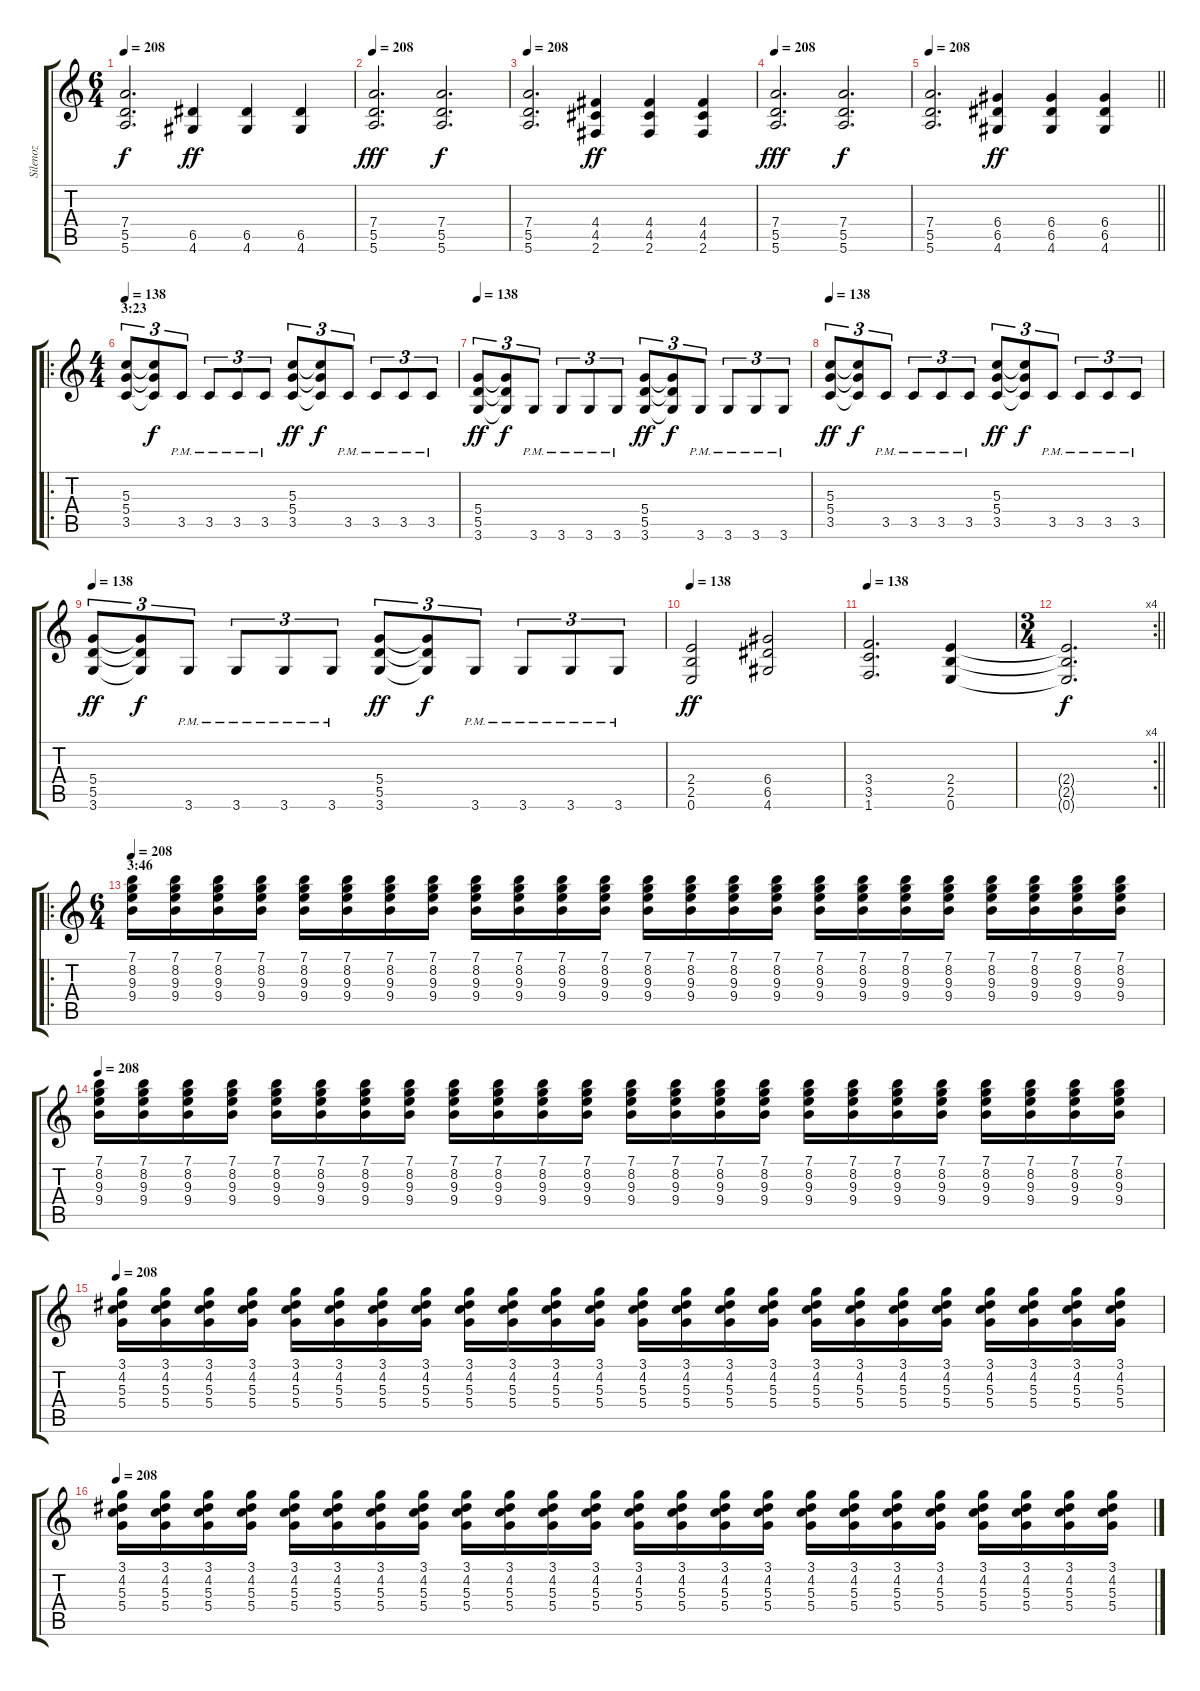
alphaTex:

\track ("Silenoz" "Silenoz") {instrument distortionguitar}
\staff {score tabs}
\tuning (E4 B3 G3 D3 A2 E2) {hide}
\ts (6 4)
\tempo 208
\clef g2
\ks c
(7.4 5.5 5.6).2{d dy f} (6.5 4.6).4{dy ff} (6.5 4.6).4 (6.5 4.6).4 |
\tempo 208
(7.4 5.5 5.6).2{d dy fff} (7.4 5.5 5.6).2{d dy f} |
\tempo 208
(7.4 5.5 5.6).2{d} (4.4 4.5 2.6).4{dy ff} (4.4 4.5 2.6).4 (4.4 4.5 2.6).4 |
\tempo 208
(7.4 5.5 5.6).2{d dy fff} (7.4 5.5 5.6).2{d dy f} |
\tempo 208
\barLineRight lightlight
(7.4 5.5 5.6).2{d} (6.4 6.5 4.6).4{dy ff} (6.4 6.5 4.6).4 (6.4 6.5 4.6).4 |
\ro
\ts (4 4)
\section ("" "3:23")
\tempo 138
(5.3 5.4 3.5).8{tu (3 2)} (5.3{t} 5.4{t} 3.5{t}).8{tu (3 2) dy f} 3.5{pm}.8{tu (3 2)} 3.5{pm}.8{tu (3 2)} 3.5{pm}.8{tu (3 2)} 3.5{pm}.8{tu (3 2)} (5.3 5.4 3.5).8{tu (3 2) dy ff} (5.3{t} 5.4{t} 3.5{t}).8{tu (3 2) dy f} 3.5{pm}.8{tu (3 2)} 3.5{pm}.8{tu (3 2)} 3.5{pm}.8{tu (3 2)} 3.5{pm}.8{tu (3 2)} |
\tempo 138
(5.4 5.5 3.6).8{tu (3 2) dy ff} (5.4{t} 5.5{t} 3.6{t}).8{tu (3 2) dy f} 3.6{pm}.8{tu (3 2)} 3.6{pm}.8{tu (3 2)} 3.6{pm}.8{tu (3 2)} 3.6{pm}.8{tu (3 2)} (5.4 5.5 3.6).8{tu (3 2) dy ff} (5.4{t} 5.5{t} 3.6{t}).8{tu (3 2) dy f} 3.6{pm}.8{tu (3 2)} 3.6{pm}.8{tu (3 2)} 3.6{pm}.8{tu (3 2)} 3.6{pm}.8{tu (3 2)} |
\tempo 138
(5.3 5.4 3.5).8{tu (3 2) dy ff} (5.3{t} 5.4{t} 3.5{t}).8{tu (3 2) dy f} 3.5{pm}.8{tu (3 2)} 3.5{pm}.8{tu (3 2)} 3.5{pm}.8{tu (3 2)} 3.5{pm}.8{tu (3 2)} (5.3 5.4 3.5).8{tu (3 2) dy ff} (5.3{t} 5.4{t} 3.5{t}).8{tu (3 2) dy f} 3.5{pm}.8{tu (3 2)} 3.5{pm}.8{tu (3 2)} 3.5{pm}.8{tu (3 2)} 3.5{pm}.8{tu (3 2)} |
\tempo 138
(5.4 5.5 3.6).8{tu (3 2) dy ff} (5.4{t} 5.5{t} 3.6{t}).8{tu (3 2) dy f} 3.6{pm}.8{tu (3 2)} 3.6{pm}.8{tu (3 2)} 3.6{pm}.8{tu (3 2)} 3.6{pm}.8{tu (3 2)} (5.4 5.5 3.6).8{tu (3 2) dy ff} (5.4{t} 5.5{t} 3.6{t}).8{tu (3 2) dy f} 3.6{pm}.8{tu (3 2)} 3.6{pm}.8{tu (3 2)} 3.6{pm}.8{tu (3 2)} 3.6{pm}.8{tu (3 2)} |
\tempo 138
(2.4 2.5 0.6).2{dy ff} (6.4 6.5 4.6).2 |
\tempo 138
(3.4 3.5 1.6).2{d} (2.4 2.5 0.6).4 |
\rc 4
\ts (3 4)
\barLineRight lightlight
(2.4{t} 2.5{t} 0.6{t}).2{d dy f} |
\ro
\ts (6 4)
\section ("" "3:46")
\tempo 208
(7.1 8.2 9.3 9.4).16 (7.1 8.2 9.3 9.4).16 (7.1 8.2 9.3 9.4).16 (7.1 8.2 9.3 9.4).16 (7.1 8.2 9.3 9.4).16 (7.1 8.2 9.3 9.4).16 (7.1 8.2 9.3 9.4).16 (7.1 8.2 9.3 9.4).16 (7.1 8.2 9.3 9.4).16 (7.1 8.2 9.3 9.4).16 (7.1 8.2 9.3 9.4).16 (7.1 8.2 9.3 9.4).16 (7.1 8.2 9.3 9.4).16 (7.1 8.2 9.3 9.4).16 (7.1 8.2 9.3 9.4).16 (7.1 8.2 9.3 9.4).16 (7.1 8.2 9.3 9.4).16 (7.1 8.2 9.3 9.4).16 (7.1 8.2 9.3 9.4).16 (7.1 8.2 9.3 9.4).16 (7.1 8.2 9.3 9.4).16 (7.1 8.2 9.3 9.4).16 (7.1 8.2 9.3 9.4).16 (7.1 8.2 9.3 9.4).16 |
\tempo 208
(7.1 8.2 9.3 9.4).16 (7.1 8.2 9.3 9.4).16 (7.1 8.2 9.3 9.4).16 (7.1 8.2 9.3 9.4).16 (7.1 8.2 9.3 9.4).16 (7.1 8.2 9.3 9.4).16 (7.1 8.2 9.3 9.4).16 (7.1 8.2 9.3 9.4).16 (7.1 8.2 9.3 9.4).16 (7.1 8.2 9.3 9.4).16 (7.1 8.2 9.3 9.4).16 (7.1 8.2 9.3 9.4).16 (7.1 8.2 9.3 9.4).16 (7.1 8.2 9.3 9.4).16 (7.1 8.2 9.3 9.4).16 (7.1 8.2 9.3 9.4).16 (7.1 8.2 9.3 9.4).16 (7.1 8.2 9.3 9.4).16 (7.1 8.2 9.3 9.4).16 (7.1 8.2 9.3 9.4).16 (7.1 8.2 9.3 9.4).16 (7.1 8.2 9.3 9.4).16 (7.1 8.2 9.3 9.4).16 (7.1 8.2 9.3 9.4).16 |
\tempo 208
(3.1 4.2 5.3 5.4).16 (3.1 4.2 5.3 5.4).16 (3.1 4.2 5.3 5.4).16 (3.1 4.2 5.3 5.4).16 (3.1 4.2 5.3 5.4).16 (3.1 4.2 5.3 5.4).16 (3.1 4.2 5.3 5.4).16 (3.1 4.2 5.3 5.4).16 (3.1 4.2 5.3 5.4).16 (3.1 4.2 5.3 5.4).16 (3.1 4.2 5.3 5.4).16 (3.1 4.2 5.3 5.4).16 (3.1 4.2 5.3 5.4).16 (3.1 4.2 5.3 5.4).16 (3.1 4.2 5.3 5.4).16 (3.1 4.2 5.3 5.4).16 (3.1 4.2 5.3 5.4).16 (3.1 4.2 5.3 5.4).16 (3.1 4.2 5.3 5.4).16 (3.1 4.2 5.3 5.4).16 (3.1 4.2 5.3 5.4).16 (3.1 4.2 5.3 5.4).16 (3.1 4.2 5.3 5.4).16 (3.1 4.2 5.3 5.4).16 |
\tempo 208
(3.1 4.2 5.3 5.4).16 (3.1 4.2 5.3 5.4).16 (3.1 4.2 5.3 5.4).16 (3.1 4.2 5.3 5.4).16 (3.1 4.2 5.3 5.4).16 (3.1 4.2 5.3 5.4).16 (3.1 4.2 5.3 5.4).16 (3.1 4.2 5.3 5.4).16 (3.1 4.2 5.3 5.4).16 (3.1 4.2 5.3 5.4).16 (3.1 4.2 5.3 5.4).16 (3.1 4.2 5.3 5.4).16 (3.1 4.2 5.3 5.4).16 (3.1 4.2 5.3 5.4).16 (3.1 4.2 5.3 5.4).16 (3.1 4.2 5.3 5.4).16 (3.1 4.2 5.3 5.4).16 (3.1 4.2 5.3 5.4).16 (3.1 4.2 5.3 5.4).16 (3.1 4.2 5.3 5.4).16 (3.1 4.2 5.3 5.4).16 (3.1 4.2 5.3 5.4).16 (3.1 4.2 5.3 5.4).16 (3.1 4.2 5.3 5.4).16
